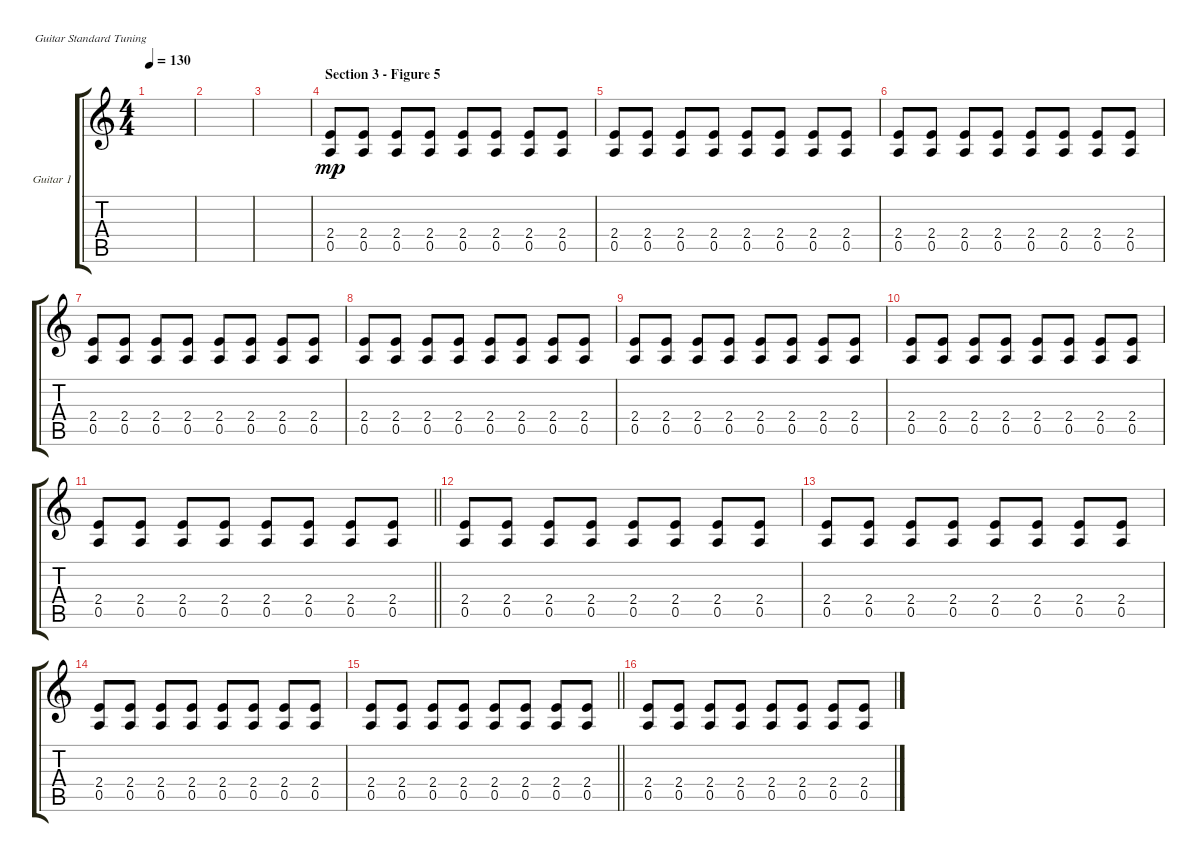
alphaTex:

\defaultSystemsLayout 4
\bracketExtendMode groupsimilarinstruments
\firstSystemTrackNameOrientation horizontal
\otherSystemsTrackNameOrientation horizontal
\track ("Guitar 1" "Guitar 1") {instrument distortionguitar}
\staff {score tabs}
\tuning (E4 B3 G3 D3 A2 E2)
\ts (4 4)
\tempo 130
\clef g2
\scale
0.333333
\ks aminor
|
\scale
0.333333 |
\scale
0.333333 |
\section ("" "Section 3 - Figure 5")
\scale
0.333333 (0.5 2.4).8{dy mp} (0.5 2.4).8 (0.5 2.4).8 (0.5 2.4).8 (0.5 2.4).8 (0.5 2.4).8 (0.5 2.4).8 (0.5 2.4).8 |
\scale
0.333333 (0.5 2.4).8 (0.5 2.4).8 (0.5 2.4).8 (0.5 2.4).8 (0.5 2.4).8 (0.5 2.4).8 (0.5 2.4).8 (0.5 2.4).8 |
\scale
0.333333 (0.5 2.4).8 (0.5 2.4).8 (0.5 2.4).8 (0.5 2.4).8 (0.5 2.4).8 (0.5 2.4).8 (0.5 2.4).8 (0.5 2.4).8 |
\scale
0.333333 (0.5 2.4).8 (0.5 2.4).8 (0.5 2.4).8 (0.5 2.4).8 (0.5 2.4).8 (0.5 2.4).8 (0.5 2.4).8 (0.5 2.4).8 |
\scale
0.333333 (0.5 2.4).8 (0.5 2.4).8 (0.5 2.4).8 (0.5 2.4).8 (0.5 2.4).8 (0.5 2.4).8 (0.5 2.4).8 (0.5 2.4).8 |
\scale
0.333333 (0.5 2.4).8 (0.5 2.4).8 (0.5 2.4).8 (0.5 2.4).8 (0.5 2.4).8 (0.5 2.4).8 (0.5 2.4).8 (0.5 2.4).8 |
\scale
0.333333 (0.5 2.4).8 (0.5 2.4).8 (0.5 2.4).8 (0.5 2.4).8 (0.5 2.4).8 (0.5 2.4).8 (0.5 2.4).8 (0.5 2.4).8 |
\scale
0.333333
\barLineRight lightlight
(0.5 2.4).8 (0.5 2.4).8 (0.5 2.4).8 (0.5 2.4).8 (0.5 2.4).8 (0.5 2.4).8 (0.5 2.4).8 (0.5 2.4).8 |
\scale
0.333333 (0.5 2.4).8 (0.5 2.4).8 (0.5 2.4).8 (0.5 2.4).8 (0.5 2.4).8 (0.5 2.4).8 (0.5 2.4).8 (0.5 2.4).8 |
\scale
0.333333 (0.5 2.4).8 (0.5 2.4).8 (0.5 2.4).8 (0.5 2.4).8 (0.5 2.4).8 (0.5 2.4).8 (0.5 2.4).8 (0.5 2.4).8 |
\scale
0.333333 (0.5 2.4).8 (0.5 2.4).8 (0.5 2.4).8 (0.5 2.4).8 (0.5 2.4).8 (0.5 2.4).8 (0.5 2.4).8 (0.5 2.4).8 |
\scale
0.333333
\barLineRight lightlight
(0.5 2.4).8 (0.5 2.4).8 (0.5 2.4).8 (0.5 2.4).8 (0.5 2.4).8 (0.5 2.4).8 (0.5 2.4).8 (0.5 2.4).8 |
\scale
0.333333 (0.5 2.4).8 (0.5 2.4).8 (0.5 2.4).8 (0.5 2.4).8 (0.5 2.4).8 (0.5 2.4).8 (0.5 2.4).8 (0.5 2.4).8
